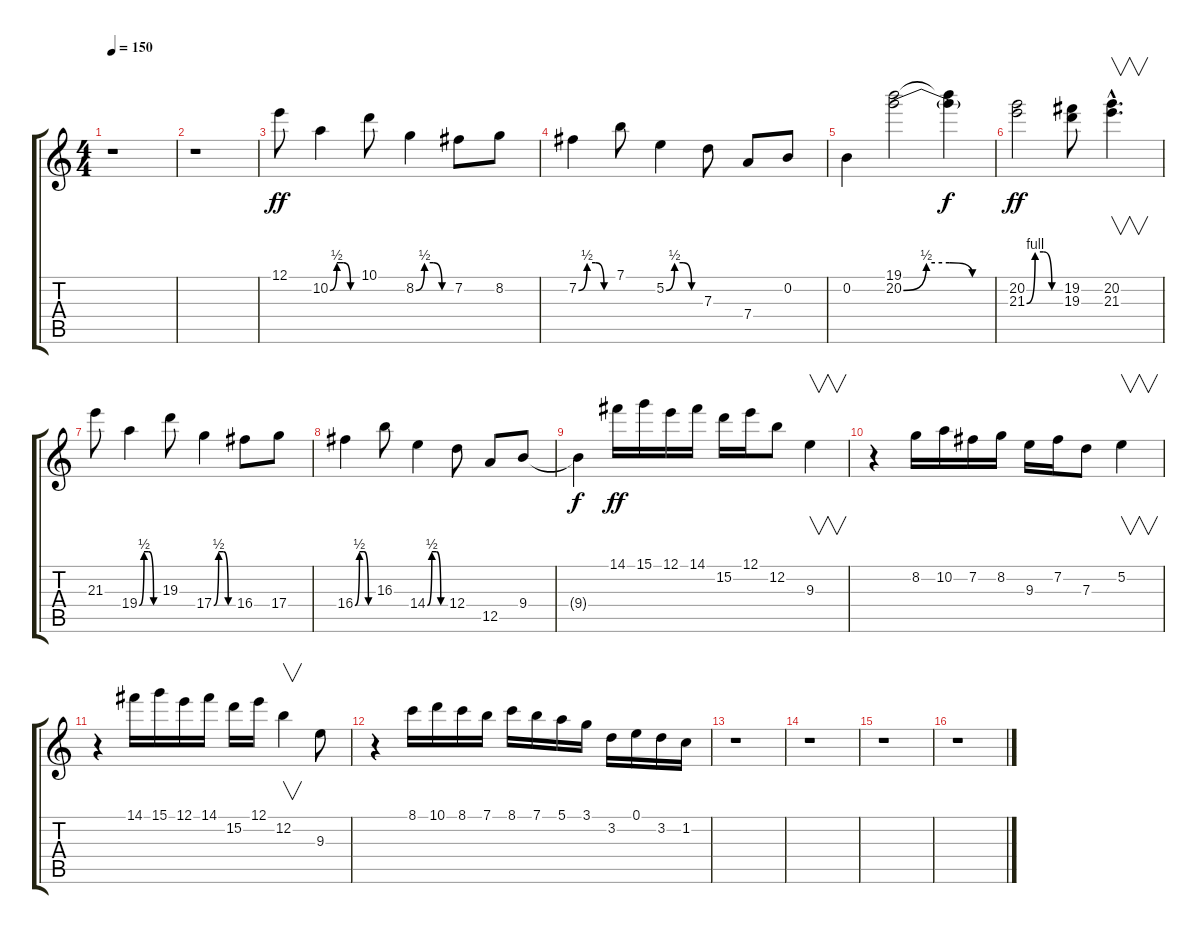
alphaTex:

\track "" {instrument distortionguitar}
\staff {score tabs}
\tuning (E4 B3 G3 D3 A2 E2) {hide}
\ts (4 4)
\tempo 150
\clef g2
\ks c
r.1{dy ff} |
r.1 |
12.1.8 10.2{be (custom 0 0 15 2 30 2 45 0 60 0)}.4 10.1.8 8.2{be (custom 0 0 15 2 30 2 45 0 60 0)}.4 7.2.8 8.2.8 |
7.2{be (custom 0 0 15 2 30 2 45 0 60 0)}.4 7.1.8 5.2{be (custom 0 0 15 2 30 2 45 0 60 0)}.4 7.3.8 7.4.8 0.2.8 |
0.2.4 (19.1 20.2{be (custom 0 0 15 2 30 2 45 0 60 0)}).2 (19.1{t} 20.2{t}).4{dy f} |
(20.2 21.3{be (custom 0 0 15 4 30 4 45 0 60 0)}).2{dy ff} (19.2 19.3).8 (20.2{hac} 21.3{hac}).4{v d} |
21.3.8 19.4{be (custom 0 0 15 2 30 2 45 0 60 0)}.4 19.3.8 17.4{be (custom 0 0 15 2 30 2 45 0 60 0)}.4 16.4.8 17.4.8 |
16.4{be (custom 0 0 15 2 30 2 45 0 60 0)}.4 16.3.8 14.4{be (custom 0 0 15 2 30 2 45 0 60 0)}.4 12.4.8 12.5.8 9.4.8 |
9.4{t}.4{dy f} 14.1.16{dy ff} 15.1.16 12.1.16 14.1.16 15.2.16 12.1.16 12.2.8 9.3.4{v} |
r.4 8.2.16 10.2.16 7.2.16 8.2.16 9.3.16 7.2.16 7.3.8 5.2.4{v} |
r.4 14.1.16 15.1.16 12.1.16 14.1.16 15.2.16 12.1.16 12.2.4{v} 9.3.8 |
r.4 8.1.16 10.1.16 8.1.16 7.1.16 8.1.16 7.1.16 5.1.16 3.1.16 3.2.16 0.1.16 3.2.16 1.2.16 |
r.1 |
r.1 |
r.1 |
r.1
